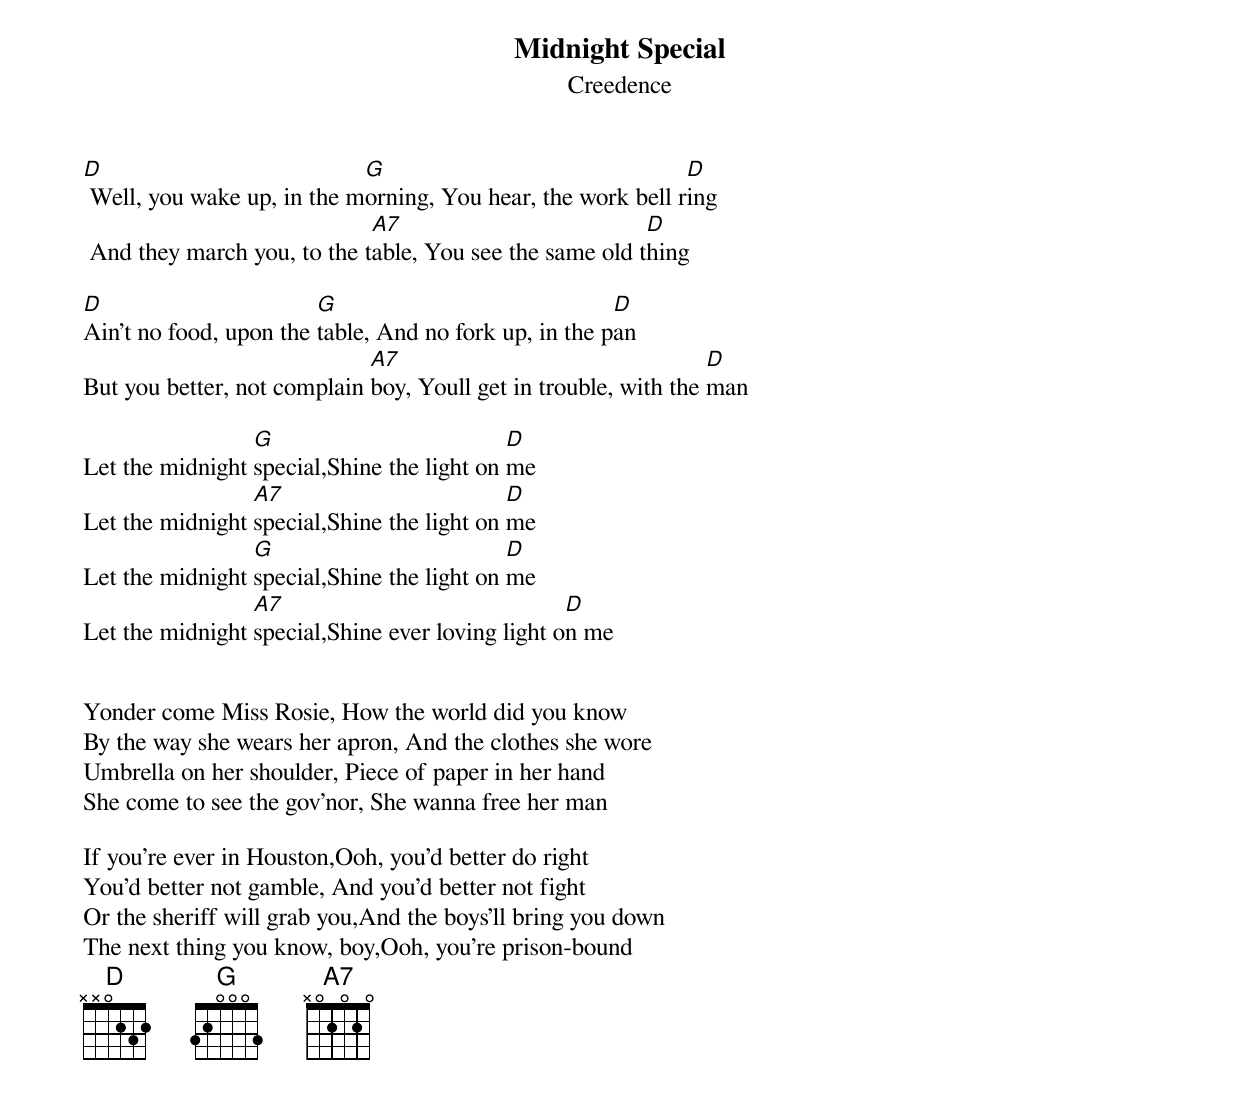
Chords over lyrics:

Midnight Special
Creedence

D                           G                                D
 Well, you wake up, in the morning, You hear, the work bell ring
                             A7                          D
 And they march you, to the table, You see the same old thing

D                       G                              D
Ain't no food, upon the table, And no fork up, in the pan
                             A7                                  D
But you better, not complain boy, Youll get in trouble, with the man

                 G                          D
Let the midnight special,Shine the light on me
                 A7                         D
Let the midnight special,Shine the light on me
                 G                          D
Let the midnight special,Shine the light on me
                 A7                               D
Let the midnight special,Shine ever loving light on me


Yonder come Miss Rosie, How the world did you know
By the way she wears her apron, And the clothes she wore
Umbrella on her shoulder, Piece of paper in her hand
She come to see the gov'nor, She wanna free her man

If you're ever in Houston,Ooh, you'd better do right
You'd better not gamble, And you'd better not fight
Or the sheriff will grab you,And the boys'll bring you down
The next thing you know, boy,Ooh, you're prison-bound
